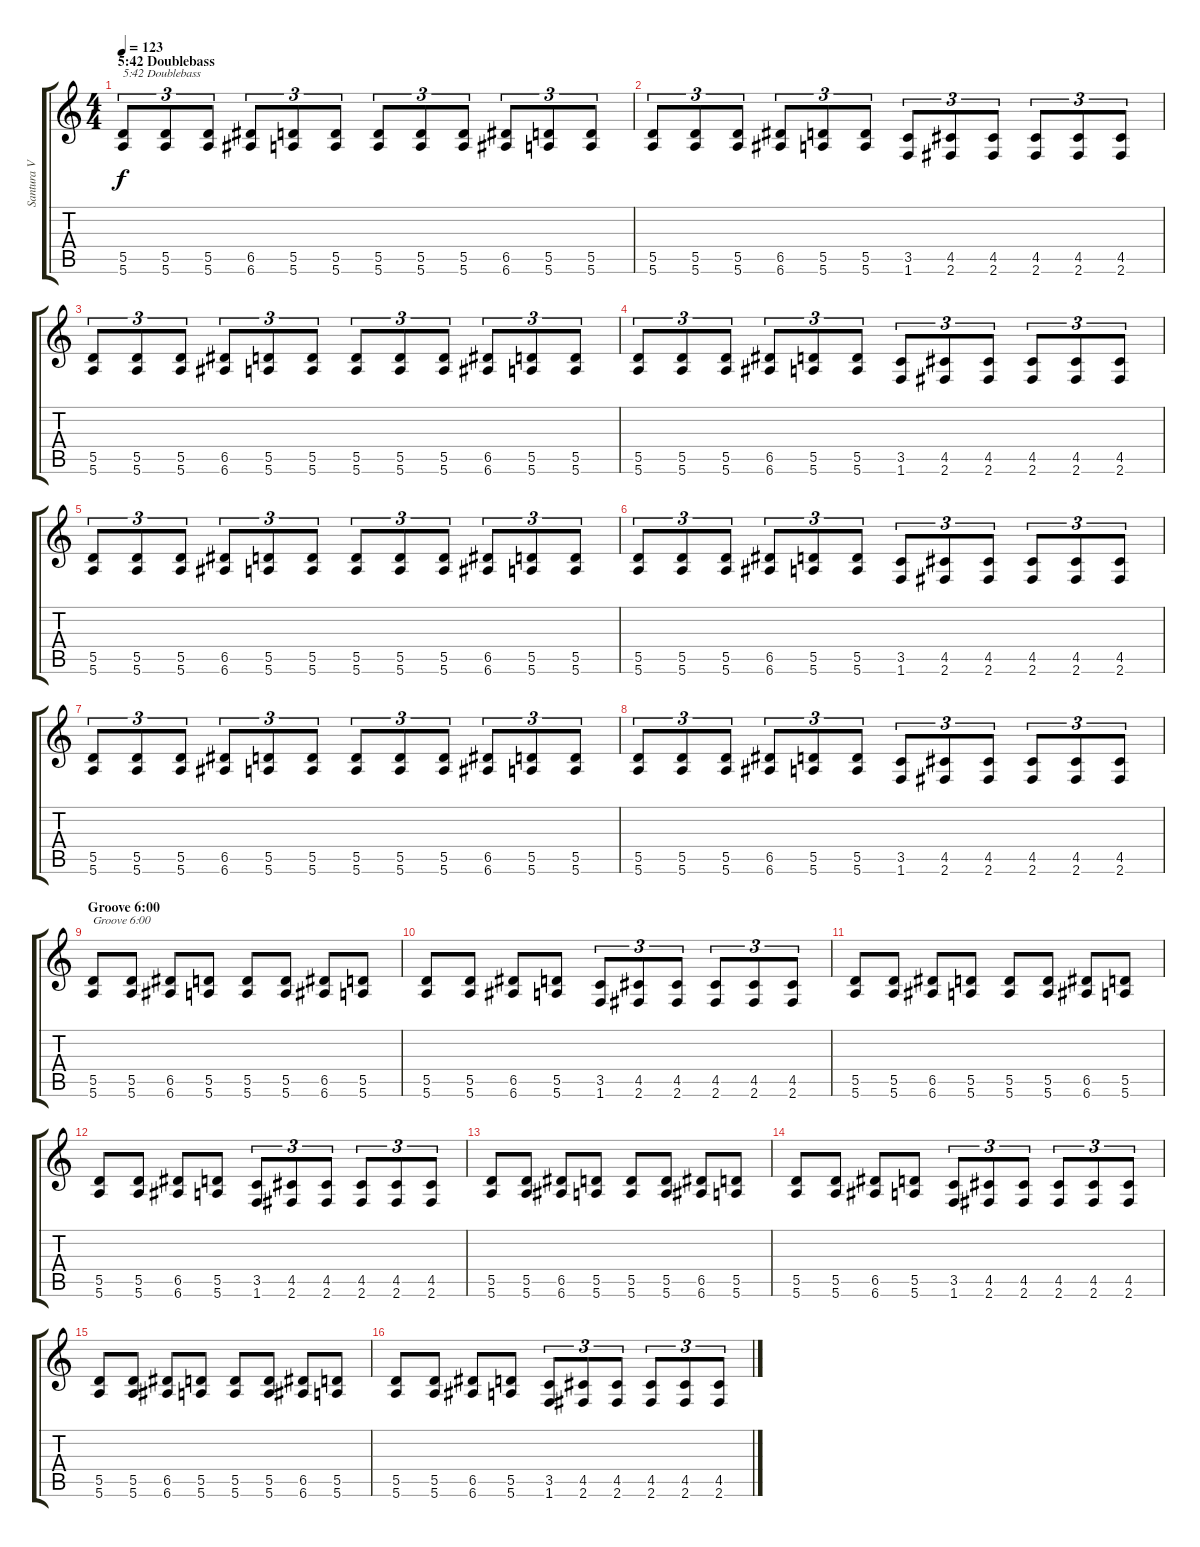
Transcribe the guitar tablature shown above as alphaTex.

\track ("Santura V" "Santura V") {instrument distortionguitar}
\staff {score tabs}
\tuning (E4 B3 G3 D3 A2 E2) {hide}
\ts (4 4)
\section ("" "5:42 Doublebass ")
\tempo 123
\clef g2
\ks c
(5.5 5.6).8{tu (3 2) txt "5:42 Doublebass " dy f} (5.5 5.6).8{tu (3 2)} (5.5 5.6).8{tu (3 2)} (6.5 6.6).8{tu (3 2)} (5.5 5.6).8{tu (3 2)} (5.5 5.6).8{tu (3 2)} (5.5 5.6).8{tu (3 2)} (5.5 5.6).8{tu (3 2)} (5.5 5.6).8{tu (3 2)} (6.5 6.6).8{tu (3 2)} (5.5 5.6).8{tu (3 2)} (5.5 5.6).8{tu (3 2)} |
(5.5 5.6).8{tu (3 2)} (5.5 5.6).8{tu (3 2)} (5.5 5.6).8{tu (3 2)} (6.5 6.6).8{tu (3 2)} (5.5 5.6).8{tu (3 2)} (5.5 5.6).8{tu (3 2)} (3.5 1.6).8{tu (3 2)} (4.5 2.6).8{tu (3 2)} (4.5 2.6).8{tu (3 2)} (4.5 2.6).8{tu (3 2)} (4.5 2.6).8{tu (3 2)} (4.5 2.6).8{tu (3 2)} |
(5.5 5.6).8{tu (3 2)} (5.5 5.6).8{tu (3 2)} (5.5 5.6).8{tu (3 2)} (6.5 6.6).8{tu (3 2)} (5.5 5.6).8{tu (3 2)} (5.5 5.6).8{tu (3 2)} (5.5 5.6).8{tu (3 2)} (5.5 5.6).8{tu (3 2)} (5.5 5.6).8{tu (3 2)} (6.5 6.6).8{tu (3 2)} (5.5 5.6).8{tu (3 2)} (5.5 5.6).8{tu (3 2)} |
(5.5 5.6).8{tu (3 2)} (5.5 5.6).8{tu (3 2)} (5.5 5.6).8{tu (3 2)} (6.5 6.6).8{tu (3 2)} (5.5 5.6).8{tu (3 2)} (5.5 5.6).8{tu (3 2)} (3.5 1.6).8{tu (3 2)} (4.5 2.6).8{tu (3 2)} (4.5 2.6).8{tu (3 2)} (4.5 2.6).8{tu (3 2)} (4.5 2.6).8{tu (3 2)} (4.5 2.6).8{tu (3 2)} |
(5.5 5.6).8{tu (3 2)} (5.5 5.6).8{tu (3 2)} (5.5 5.6).8{tu (3 2)} (6.5 6.6).8{tu (3 2)} (5.5 5.6).8{tu (3 2)} (5.5 5.6).8{tu (3 2)} (5.5 5.6).8{tu (3 2)} (5.5 5.6).8{tu (3 2)} (5.5 5.6).8{tu (3 2)} (6.5 6.6).8{tu (3 2)} (5.5 5.6).8{tu (3 2)} (5.5 5.6).8{tu (3 2)} |
(5.5 5.6).8{tu (3 2)} (5.5 5.6).8{tu (3 2)} (5.5 5.6).8{tu (3 2)} (6.5 6.6).8{tu (3 2)} (5.5 5.6).8{tu (3 2)} (5.5 5.6).8{tu (3 2)} (3.5 1.6).8{tu (3 2)} (4.5 2.6).8{tu (3 2)} (4.5 2.6).8{tu (3 2)} (4.5 2.6).8{tu (3 2)} (4.5 2.6).8{tu (3 2)} (4.5 2.6).8{tu (3 2)} |
(5.5 5.6).8{tu (3 2)} (5.5 5.6).8{tu (3 2)} (5.5 5.6).8{tu (3 2)} (6.5 6.6).8{tu (3 2)} (5.5 5.6).8{tu (3 2)} (5.5 5.6).8{tu (3 2)} (5.5 5.6).8{tu (3 2)} (5.5 5.6).8{tu (3 2)} (5.5 5.6).8{tu (3 2)} (6.5 6.6).8{tu (3 2)} (5.5 5.6).8{tu (3 2)} (5.5 5.6).8{tu (3 2)} |
(5.5 5.6).8{tu (3 2)} (5.5 5.6).8{tu (3 2)} (5.5 5.6).8{tu (3 2)} (6.5 6.6).8{tu (3 2)} (5.5 5.6).8{tu (3 2)} (5.5 5.6).8{tu (3 2)} (3.5 1.6).8{tu (3 2)} (4.5 2.6).8{tu (3 2)} (4.5 2.6).8{tu (3 2)} (4.5 2.6).8{tu (3 2)} (4.5 2.6).8{tu (3 2)} (4.5 2.6).8{tu (3 2)} |
\section ("" "Groove 6:00")
(5.5 5.6).8{txt "Groove 6:00"} (5.5 5.6).8 (6.5 6.6).8 (5.5 5.6).8 (5.5 5.6).8 (5.5 5.6).8 (6.5 6.6).8 (5.5 5.6).8 |
(5.5 5.6).8 (5.5 5.6).8 (6.5 6.6).8 (5.5 5.6).8 (3.5 1.6).8{tu (3 2)} (4.5 2.6).8{tu (3 2)} (4.5 2.6).8{tu (3 2)} (4.5 2.6).8{tu (3 2)} (4.5 2.6).8{tu (3 2)} (4.5 2.6).8{tu (3 2)} |
(5.5 5.6).8 (5.5 5.6).8 (6.5 6.6).8 (5.5 5.6).8 (5.5 5.6).8 (5.5 5.6).8 (6.5 6.6).8 (5.5 5.6).8 |
(5.5 5.6).8 (5.5 5.6).8 (6.5 6.6).8 (5.5 5.6).8 (3.5 1.6).8{tu (3 2)} (4.5 2.6).8{tu (3 2)} (4.5 2.6).8{tu (3 2)} (4.5 2.6).8{tu (3 2)} (4.5 2.6).8{tu (3 2)} (4.5 2.6).8{tu (3 2)} |
(5.5 5.6).8 (5.5 5.6).8 (6.5 6.6).8 (5.5 5.6).8 (5.5 5.6).8 (5.5 5.6).8 (6.5 6.6).8 (5.5 5.6).8 |
(5.5 5.6).8 (5.5 5.6).8 (6.5 6.6).8 (5.5 5.6).8 (3.5 1.6).8{tu (3 2)} (4.5 2.6).8{tu (3 2)} (4.5 2.6).8{tu (3 2)} (4.5 2.6).8{tu (3 2)} (4.5 2.6).8{tu (3 2)} (4.5 2.6).8{tu (3 2)} |
(5.5 5.6).8 (5.5 5.6).8 (6.5 6.6).8 (5.5 5.6).8 (5.5 5.6).8 (5.5 5.6).8 (6.5 6.6).8 (5.5 5.6).8 |
(5.5 5.6).8 (5.5 5.6).8 (6.5 6.6).8 (5.5 5.6).8 (3.5 1.6).8{tu (3 2)} (4.5 2.6).8{tu (3 2)} (4.5 2.6).8{tu (3 2)} (4.5 2.6).8{tu (3 2)} (4.5 2.6).8{tu (3 2)} (4.5 2.6).8{tu (3 2)}
